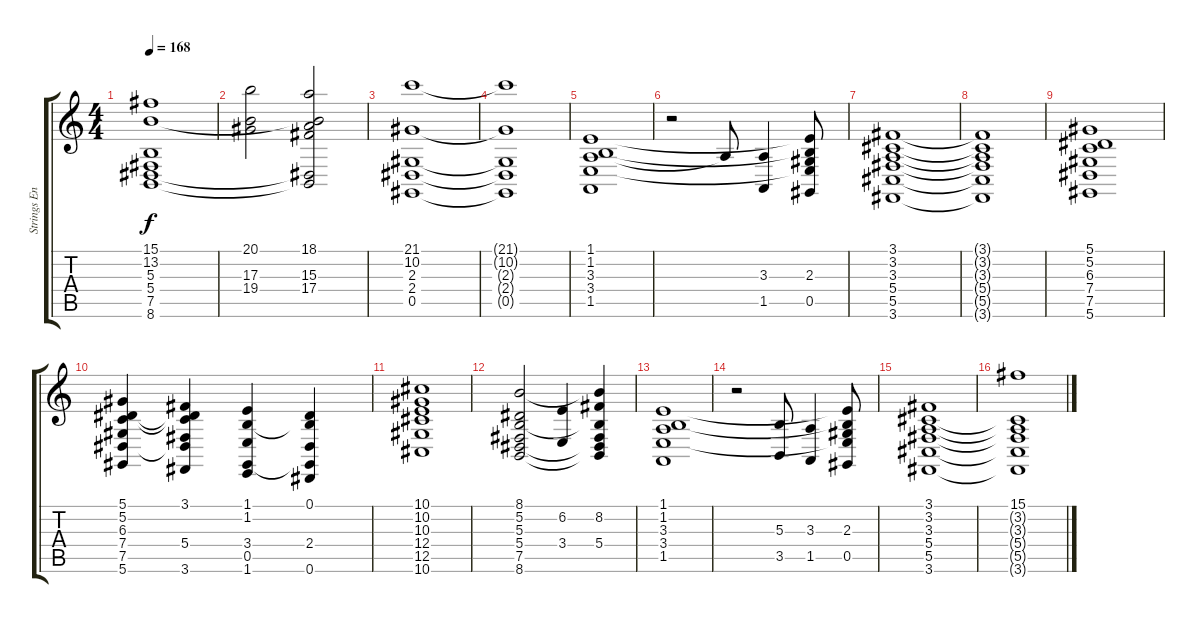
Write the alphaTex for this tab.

\track ("Strings Ensemble" "Strings En") {instrument stringensemble1}
\staff {score tabs}
\tuning (Eb4 Bb3 Gb3 Db3 Ab2 Eb2) {hide}
\ts (4 4)
\tempo 168
\clef g2
\ks c
(15.1 13.2 5.3 5.4 7.5 8.6).1{dy f} |
(20.1 17.3 19.4).2 (18.1 13.2{t} 15.3 17.4 7.5{t} 8.6{t}).2 |
(21.1 10.2 2.3 2.4 0.5).1 |
(21.1{t} 10.2{t} 2.3{t} 2.4{t} 0.5{t}).1 |
(1.1 1.2 3.3 3.4 1.5).1 |
r.2 3.3{t}.8 (3.3 1.5).4 (1.1{t} 1.2{t} 2.3 3.4{t} 0.5).8 |
(3.1 3.2 3.3 5.4 5.5 3.6).1 |
(3.1{t} 3.2{t} 3.3{t} 5.4{t} 5.5{t} 3.6{t}).1 |
(5.1 5.2 6.3 7.4 7.5 5.6).1 |
(5.1 5.2 6.3 7.4 7.5 5.6).4 (3.1 5.2{t} 6.3{t} 5.4 7.5{t} 3.6).4 (1.1 1.2 3.4 0.5 1.6).4 (0.1 1.2{t} 2.4 0.5{t} 0.6).4 |
(10.1 10.2 10.3 12.4 12.5 10.6).1 |
(8.1 5.2 5.3 5.4 7.5 8.6).2 (6.2 3.4).4 (8.1{t} 8.2 5.3{t} 5.4 7.5{t} 8.6{t}).4 |
(1.1 1.2 3.3 3.4 1.5).1 |
r.2 (5.3 3.5).8 (3.3 1.5).4 (1.1{t} 1.2{t} 2.3 3.4{t} 0.5).8 |
(3.1 3.2 3.3 5.4 5.5 3.6).1 |
(15.1 3.2{t} 3.3{t} 5.4{t} 5.5{t} 3.6{t}).1
